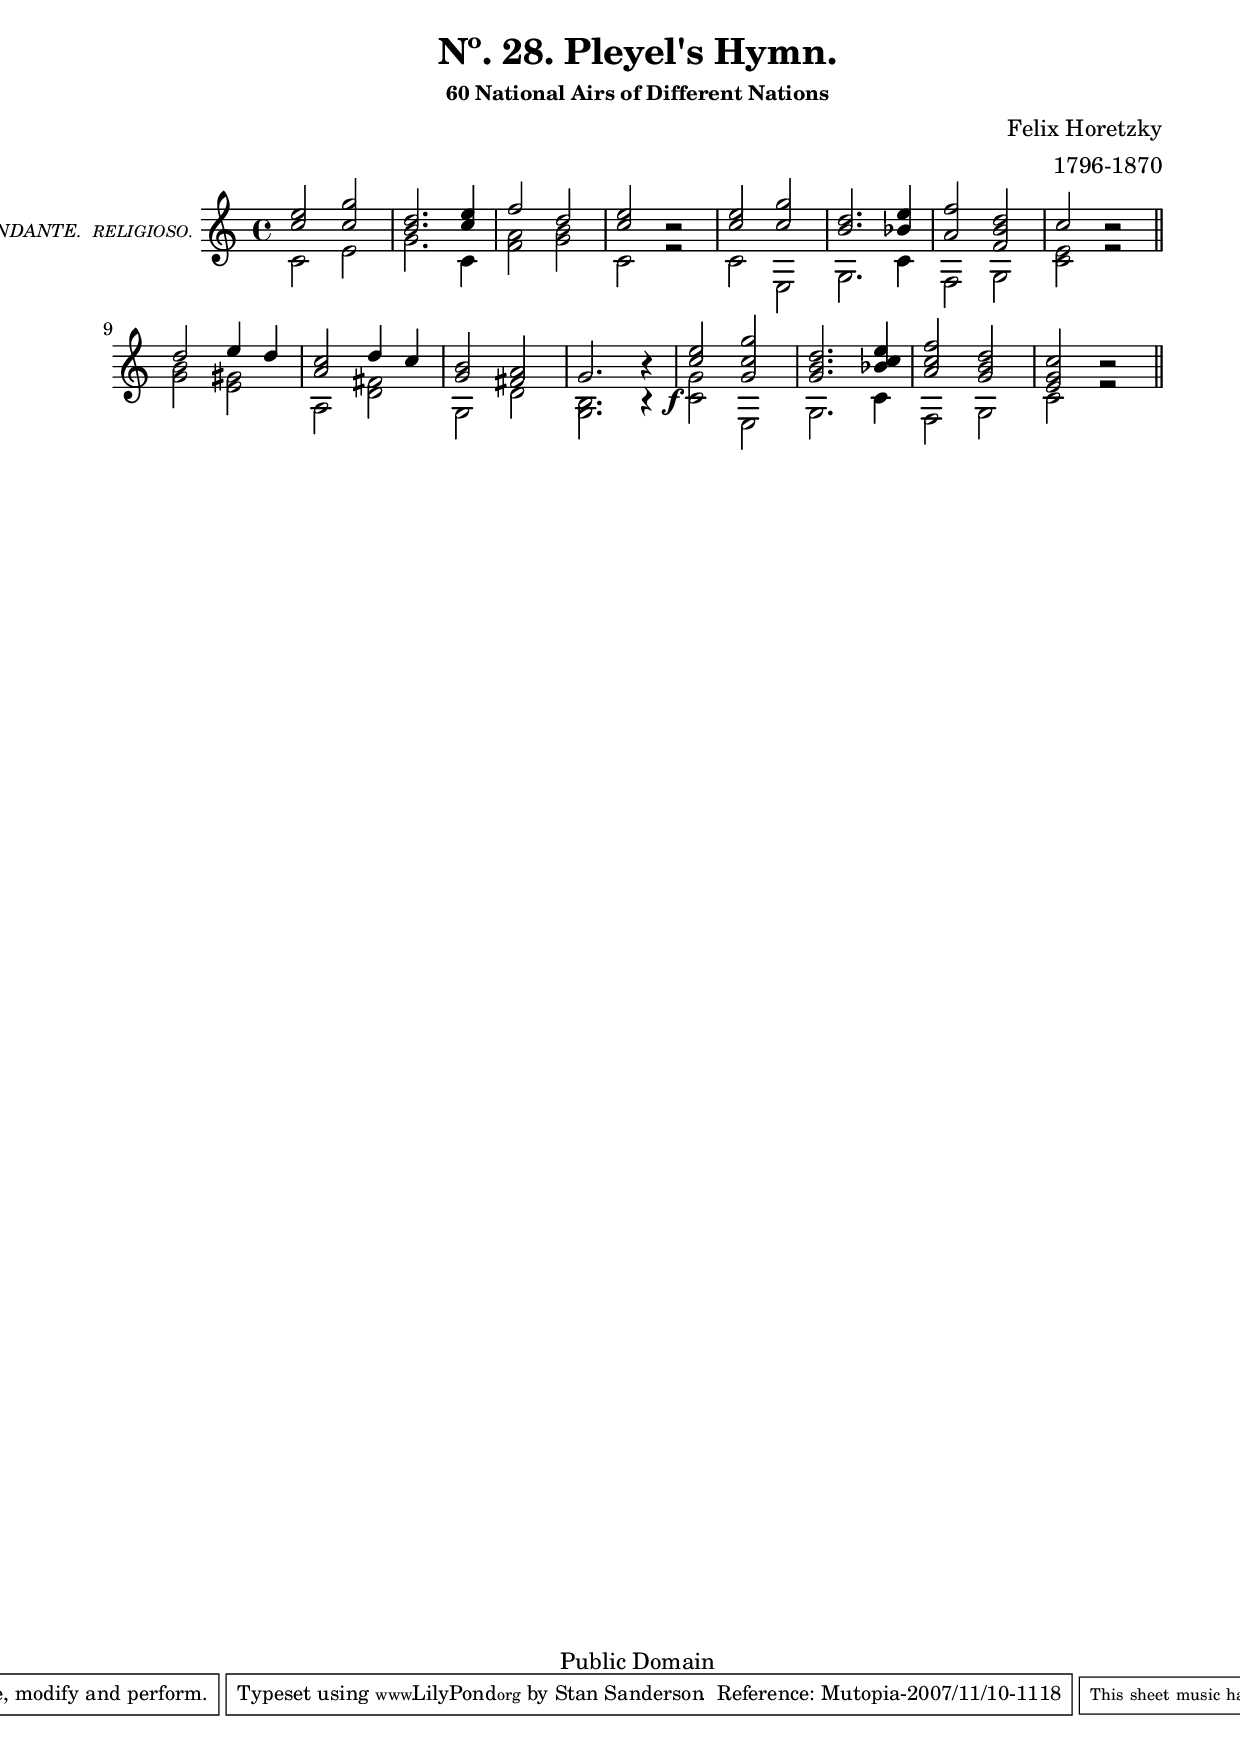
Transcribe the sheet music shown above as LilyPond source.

% Entered on Nov 7, 2007
\version "2.11.34"
%#(set-global-staff-size 17) 

\paper {
%	#(set-paper-size "a4")
%	#(set-paper-size "letter")
	left-margin = 0.75 \in
	line-width = 7.0 \in
	between-system-padding = #2.0
	between-system-space = #2.0
	ragged-last-bottom = ##t 
	ragged-bottom = ##f
}

\header {
	title = "Nº. 28. Pleyel's Hymn."
	subtitle = ""
	subsubtitle = "60 National Airs of Different Nations"
	composer = \markup{\column \right-align 
	{\line {Felix Horetzky} 1796-1870}}
	meter = ""
% MUTOPIA
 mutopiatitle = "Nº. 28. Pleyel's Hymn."
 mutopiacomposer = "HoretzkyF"
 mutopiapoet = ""
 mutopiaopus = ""
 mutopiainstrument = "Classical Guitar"
 date = "unk"
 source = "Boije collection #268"
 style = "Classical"
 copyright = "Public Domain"
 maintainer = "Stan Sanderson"
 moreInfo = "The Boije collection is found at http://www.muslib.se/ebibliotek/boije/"
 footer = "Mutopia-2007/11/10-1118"
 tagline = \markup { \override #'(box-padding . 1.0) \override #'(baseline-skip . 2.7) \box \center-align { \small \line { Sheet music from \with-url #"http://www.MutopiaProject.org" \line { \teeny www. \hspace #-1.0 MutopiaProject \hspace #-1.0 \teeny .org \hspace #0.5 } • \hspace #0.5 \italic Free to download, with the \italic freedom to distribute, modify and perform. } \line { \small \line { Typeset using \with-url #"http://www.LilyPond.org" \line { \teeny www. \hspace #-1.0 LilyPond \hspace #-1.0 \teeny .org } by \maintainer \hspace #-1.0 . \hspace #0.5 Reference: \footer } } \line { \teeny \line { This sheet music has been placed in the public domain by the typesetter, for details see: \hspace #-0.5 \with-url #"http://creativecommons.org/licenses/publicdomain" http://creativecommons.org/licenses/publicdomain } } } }
}

%%%%%%%%%%%%%%%%%%%%%%%%%%%%%%%%%%%%
%%
%% Source & comments
%%	
%%  	Felix Horetzky was born in Horyszów Ruski, Poland, January 1, 1796.
%%	Little is known about he came to the guitar. He traveled to Vienna
%%	to study under master guitarrist, Mauro Giuliani. He traveled
%%  	extensively in Europe as a concert performer and teacher. He wrote
%%  	between 100 and 150 pieces for the guitar. He died in Edinburgh
%%  	on October 6, 1870.
%%
%%	This piece is from #268, "60 National Airs of Different Nations",
%%	in the Boije collection and is in the public domain.
%%	
%%	<http://www.muslib.se/ebibliotek/boije/>
%%	Publisher: Chappell (London), no date given.
%%
%%	Carl Boije (1849-1923) was an amateur guitarist whose vast collection
%%	was donated to the State Library of Sweden after his death.
%%
%%	The dynamic markings for the most part follow the original score; obvious
%%	notation errors have been corrected.
%%
%%%%%%%%%%%%%%%%%%%%%%%%%%%%%%%%%%%%

\include "english.ly"

%%%% shortcuts

dol = \markup { \smaller\italic "dolce."}
cres = \markup{\smaller\italic"cresc:"}
cress = \markup{\tiny\smaller\italic"cresc:"}
espr = \markup{\smaller\italic"espres:"}
rit = \markup{\smaller\italic"ritart:"}
atem = \markup{\smaller\italic"a tempo:"}
smz = \markup{\smaller\italic"smorz:"} % smorzando
showTup = { \override TupletNumber #'transparent = ##f
		\override TupletBracket #'transparent = ##f }
hideTup = { \override TupletNumber #'transparent = ##t
		\override TupletBracket #'transparent = ##t }
seg = \markup {\smaller \smaller \musicglyph #"scripts.segno"}
cod = \markup {\smaller \vcenter "to" \hspace #0.7 \smaller \vcenter \musicglyph #"scripts.coda"}
toseg = \markup { \bold \vcenter "to" \hspace #0.7 \vcenter \smaller \musicglyph #"scripts.segno" }
fin = \markup {\smaller \smaller \bold \italic "Fine."}		
I = \once \override NoteColumn #'ignore-collision = ##t
sdu = \once \override Stem #'direction = #UP
sdd = \once \override Stem #'direction = #DOWN

%% End shortcuts


%%%%%%%%%%
%% Reminders
%
%    \once \override DynamicText #'extra-offset = #'(-3.75 . 5.5)
%    \once \override TextScript #'extra-offset = #'( 0.8 . -2.3 )
%    \once \override Stem #'length-fraction = #0.8
%    \once \override Beam #'positions = #'(-2.2 . -3.0)
%
%%%%%%%%%%

upper = \relative c''{
	\set Staff.instrumentName=\markup{ \center-align 
	{\smaller\bold "Nº. 28  " \smaller\smaller\italic "ANDANTE. " 
	\tiny\smaller\italic "RELIGIOSO. "}}
	<e c>2 <g c,> |
	<d b>2. <e c>4 |
	f2 d |
	<e c> b\rest |
	<e c> <g c,> |
	<d b>2. <e bf>4 |
	<f a,>2 <d b f> |
	c b\rest | \bar "||"
	
	d e4 d |
	<c a>2 d4 c |
	<b g>2 <a fs> |
	g2. b4\rest |
	<e c>2 <g c, g> |
	<d b g>2. <e c bf>4 |
	<f c a>2 <d b g> |
	<c g e> b\rest |	
}
 



lower = \relative c' { 
	\override Staff.NoteCollision 
	#'merge-differently-headed = ##t
	\set fingeringOrientations = #'(left)
	c2 e |
	g2. c,4 |
	<a' f>2 <b g> |
	c, r |
	c e, | 
	g2. c4 |
	f,2 g |
	<e'c> r |
	
	<b' g> <gs e> |
	a, <fs' d> |
	g, d' |
	<b g>2. b4\rest |
	\once \override DynamicText #'extra-offset = #'(-2.25 . 2.0)
	<g' c,>2_\f e, |
	g2. c4 |
	f,2 g |
	c r |
}

staffClassicalGuitar = \new Staff  {
		\time 4/4
		\key c \major
		\set Staff.connectArpeggios = ##t
		\set Staff.midiInstrument="acoustic guitar (nylon)"
		<<
			\new Voice = A { \voiceOne  \upper }
			\new Voice = C { \voiceFour  \lower }
		>>
		\bar "||"   %%  "|."
}

\score { 
		<<
			\staffClassicalGuitar
		>>
		}
		
\layout  {\context {
   \Staff
   \consists Span_arpeggio_engraver
 } }

\score {
%%	\unfoldRepeats
	\staffClassicalGuitar
	\midi {
		\context {
			\Score
			tempoWholesPerMinute = #(ly:make-moment 90 4)
		}
		\context {
			\Voice
			\remove "Dynamic_performer"
	    }
    }
}
